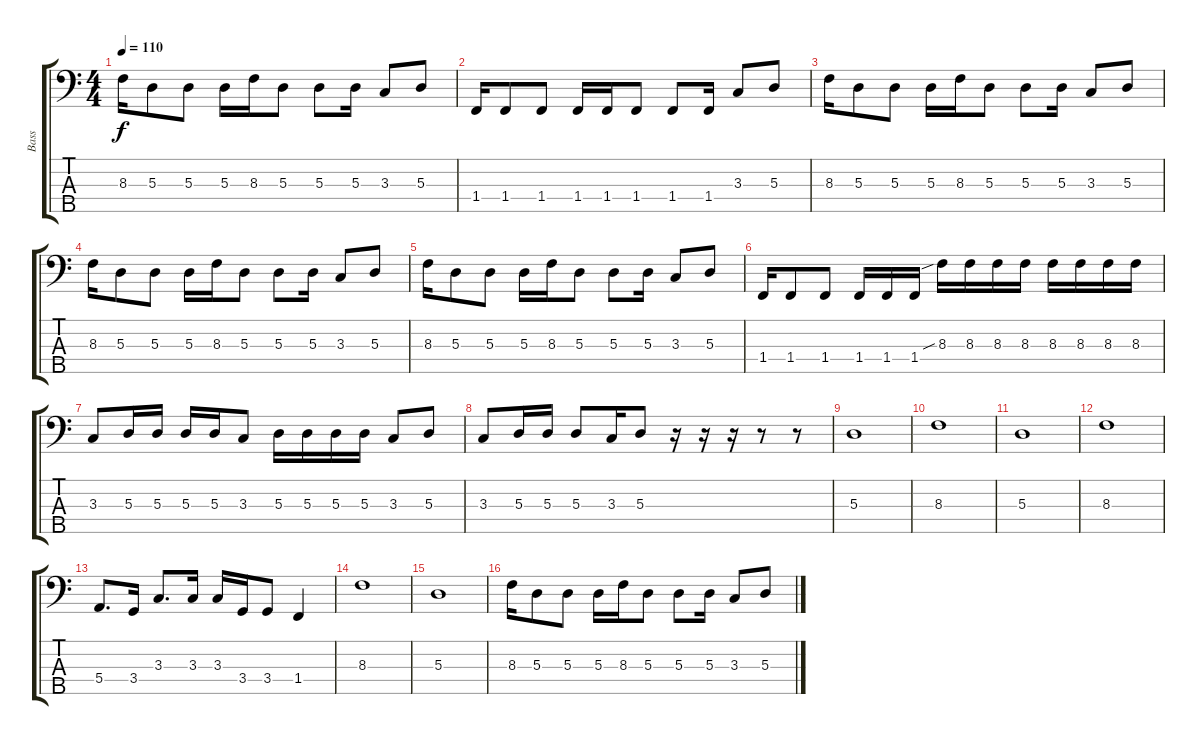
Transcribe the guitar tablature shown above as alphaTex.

\track ("Bass" "Bass") {instrument synthbass2}
\staff {score tabs}
\tuning (G2 D2 A1 E1 B0) {hide}
\ts (4 4)
\tempo 110
\clef f4
\ks c
8.3.16{dy f} 5.3.8 5.3.8 5.3.16 8.3.16 5.3.8 5.3.8 5.3.16 3.3.8 5.3.8 |
1.4.16 1.4.8 1.4.8 1.4.16 1.4.16 1.4.8 1.4.8 1.4.16 3.3.8 5.3.8 |
8.3.16 5.3.8 5.3.8 5.3.16 8.3.16 5.3.8 5.3.8 5.3.16 3.3.8 5.3.8 |
8.3.16 5.3.8 5.3.8 5.3.16 8.3.16 5.3.8 5.3.8 5.3.16 3.3.8 5.3.8 |
8.3.16 5.3.8 5.3.8 5.3.16 8.3.16 5.3.8 5.3.8 5.3.16 3.3.8 5.3.8 |
1.4.16 1.4.8 1.4.8 1.4.16 1.4.16 1.4.16 8.3{sib}.16 8.3.16 8.3.16 8.3.16 8.3.16 8.3.16 8.3.16 8.3.16 |
3.3.8 5.3.16 5.3.16 5.3.16 5.3.16 3.3.8 5.3.16 5.3.16 5.3.16 5.3.16 3.3.8 5.3.8 |
3.3.8 5.3.16 5.3.16 5.3.8 3.3.16 5.3.8 r.16 r.16 r.16 r.8 r.8 |
5.3.1 |
8.3.1 |
5.3.1 |
8.3.1 |
5.4.8{d} 3.4.16 3.3.8{d} 3.3.16 3.3.16 3.4.16 3.4.8 1.4.4 |
8.3.1 |
5.3.1 |
8.3.16 5.3.8 5.3.8 5.3.16 8.3.16 5.3.8 5.3.8 5.3.16 3.3.8 5.3.8
